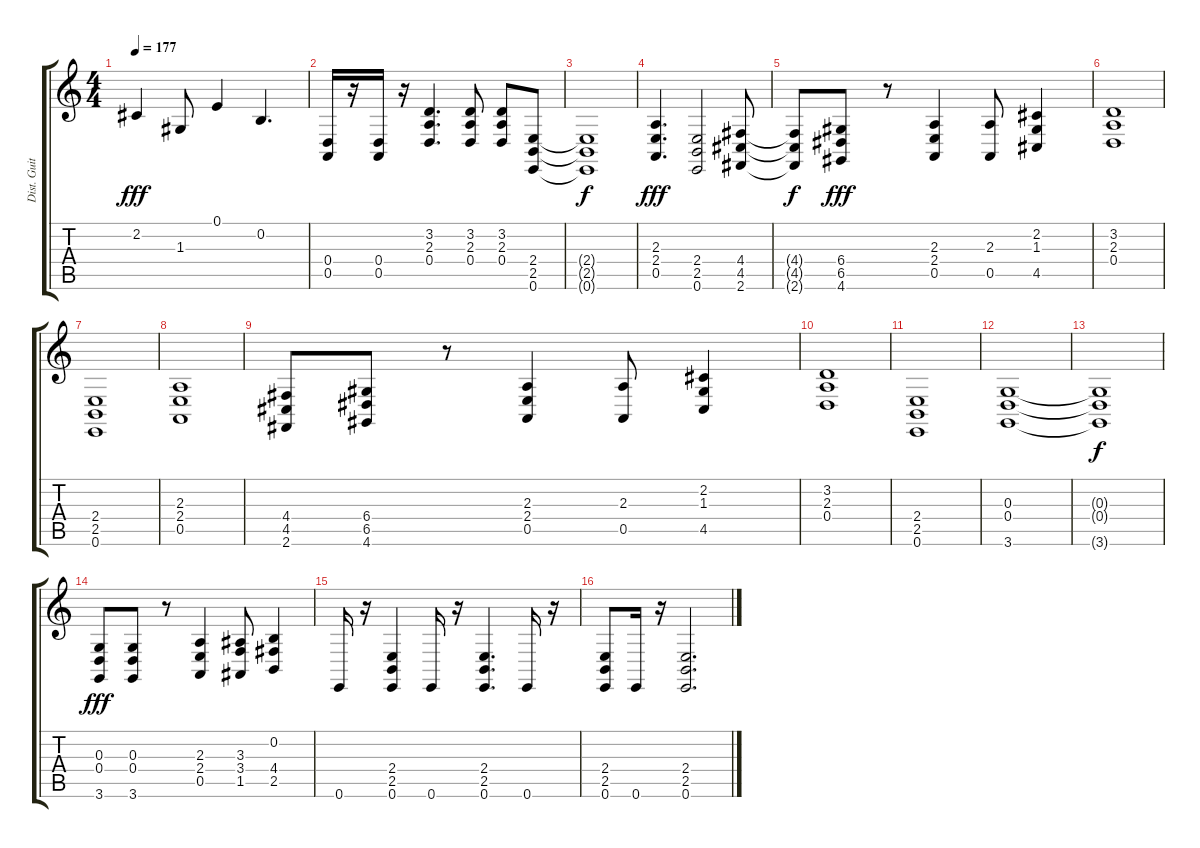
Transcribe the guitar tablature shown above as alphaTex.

\track ("Dist. Guitar 2" "Dist. Guit") {instrument lead2sawtooth}
\staff {score tabs}
\tuning (E4 B3 G3 D3 A2 E2) {hide}
\ts (4 4)
\tempo 177
\clef g2
\ks c
2.2.4{dy fff} 1.3.8 0.1.4 0.2.4{d} |
(0.4 0.5).16 r.16 (0.4 0.5).16 r.16 (3.2 2.3 0.4).4{d} (3.2 2.3 0.4).8 (3.2 2.3 0.4).8 (2.4 2.5 0.6).8 |
(2.4{t} 2.5{t} 0.6{t}).1{dy f} |
(2.3 2.4 0.5).4{d dy fff} (2.4 2.5 0.6).2 (4.4 4.5 2.6).8 |
(4.4{t} 4.5{t} 2.6{t}).8{dy f} (6.4 6.5 4.6).8{dy fff} r.8 (2.3 2.4 0.5).4 (2.3 0.5).8 (2.2 1.3 4.5).4 |
(3.2 2.3 0.4).1 |
(2.4 2.5 0.6).1 |
(2.3 2.4 0.5).1 |
(4.4 4.5 2.6).8 (6.4 6.5 4.6).8 r.8 (2.3 2.4 0.5).4 (2.3 0.5).8 (2.2 1.3 4.5).4 |
(3.2 2.3 0.4).1 |
(2.4 2.5 0.6).1 |
(0.3 0.4 3.6).1 |
(0.3{t} 0.4{t} 3.6{t}).1{dy f} |
(0.3 0.4 3.6).8{dy fff} (0.3 0.4 3.6).8 r.8 (2.3 2.4 0.5).4 (3.3 3.4 1.5).8 (0.2 4.4 2.5).4 |
0.6.16 r.16 (2.4 2.5 0.6).4 0.6.16 r.16 (2.4 2.5 0.6).4{d} 0.6.16 r.16 |
(2.4 2.5 0.6).8 0.6.16 r.16 (2.4 2.5 0.6).2{d}
